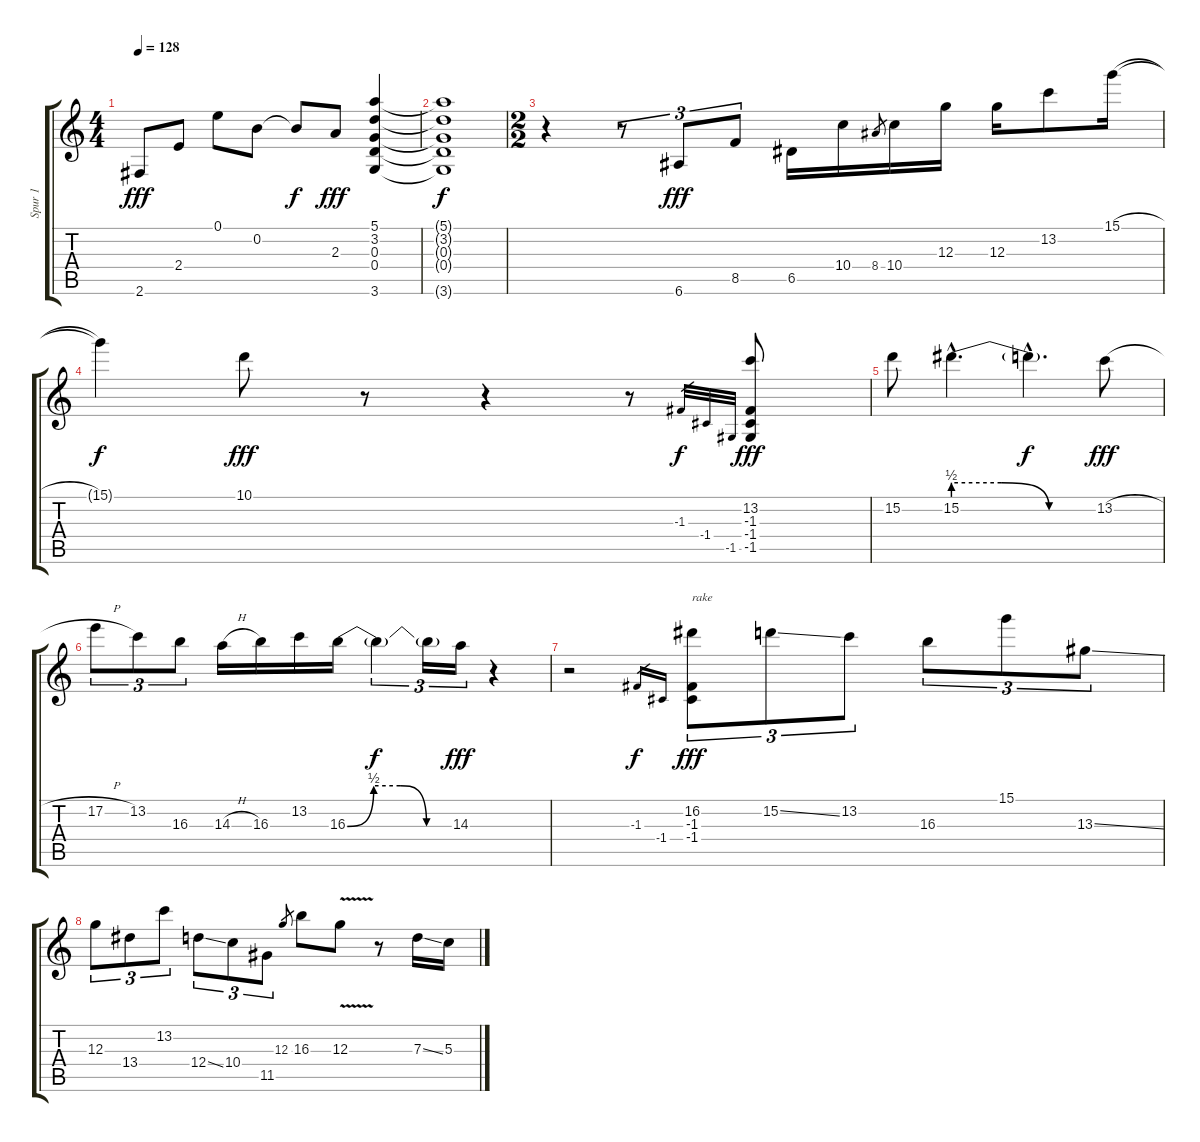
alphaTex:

\track ("Spur 1" "Spur 1") {instrument distortionguitar}
\staff {score tabs}
\tuning (E4 B3 G3 D3 A2 E2) {hide}
\ts (4 4)
\tempo 128
\clef g2
\ks c
2.6.8{dy fff} 2.4.8 0.1.8 0.2.8 0.2{t}.8{dy f} 2.3.8{dy fff} (5.1 3.2 0.3 0.4 3.6).4{volume 6} |
(5.1{t} 3.2{t} 0.3{t} 0.4{t} 3.6{t}).1{dy f} |
\ts (2 2)
r.4{volume 13} r.8{tu (3 2)} 6.6.8{tu (3 2) dy fff} 8.5.8{tu (3 2)} 6.5.16 10.4.16 8.4.8{gr} 10.4.16 12.3.16 12.3.16 13.2.8 15.1{h}.16 |
15.1{t}.4{dy f} 10.1.8{dy fff} r.8 r.4 r.8 -1.3.32{gr dy f} -1.4.32{gr} -1.5.32{gr} (13.2 -1.3 -1.4 -1.5).8{dy fff} |
15.2.8 15.2{be (custom 0 2 20 2 40 0 60 0) hac}.4{d} 15.2{hac t}.4{d dy f} 13.2{h}.8{dy fff} |
17.2{h}.8{tu (3 2)} 13.2.8{tu (3 2)} 16.3.8{tu (3 2)} 14.3{h}.16 16.3.16 13.2.16 16.3{be (custom 0 0 15 2 30 2 45 0 60 0)}.16 16.3{t}.4{tu (3 2) dy f} 16.3{t}.16{tu (3 2)} 14.3.16{tu (3 2) dy fff} r.4 |
r.2 -1.3.16{gr dy f} -1.4.16{gr} (16.2 -1.3 -1.4).8{tu (3 2) txt "rake" dy fff} 15.2{ss}.8{tu (3 2)} 13.2.8{tu (3 2)} 16.3.8{tu (3 2)} 15.1.8{tu (3 2)} 13.3{ss}.8{tu (3 2)} |
12.3.8{tu (3 2)} 13.4.8{tu (3 2)} 13.2.8{tu (3 2)} 12.4{ss}.8{tu (3 2)} 10.4.8{tu (3 2)} 11.5.8{tu (3 2)} 12.3.8{gr} 16.3.8 12.3{v}.8 r.8 7.3{ss}.16 5.3{ss}.16
